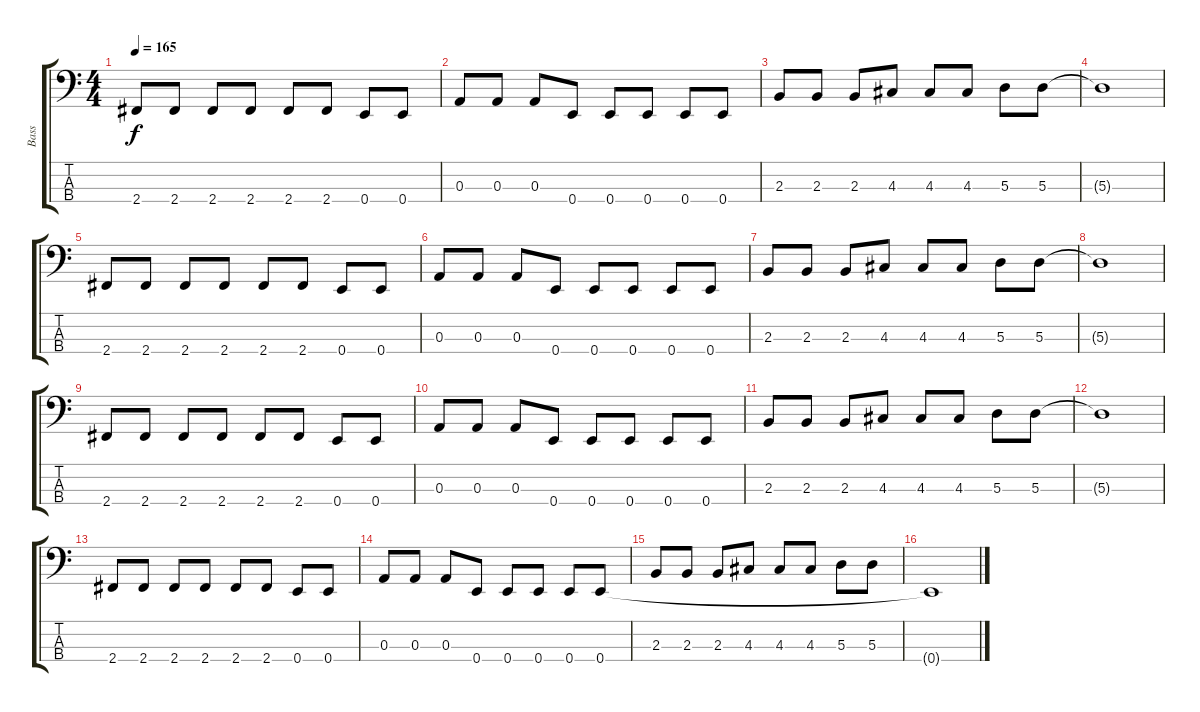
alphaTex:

\track ("Bass" "Bass") {instrument electricbasspick}
\staff {score tabs}
\tuning (G2 D2 A1 E1) {hide}
\ts (4 4)
\tempo 165
\clef f4
\ks c
2.4.8{dy f} 2.4.8 2.4.8 2.4.8 2.4.8 2.4.8 0.4.8 0.4.8 |
0.3.8 0.3.8 0.3.8 0.4.8 0.4.8 0.4.8 0.4.8 0.4.8 |
2.3.8 2.3.8 2.3.8 4.3.8 4.3.8 4.3.8 5.3.8 5.3.8 |
5.3{t}.1 |
2.4.8 2.4.8 2.4.8 2.4.8 2.4.8 2.4.8 0.4.8 0.4.8 |
0.3.8 0.3.8 0.3.8 0.4.8 0.4.8 0.4.8 0.4.8 0.4.8 |
2.3.8 2.3.8 2.3.8 4.3.8 4.3.8 4.3.8 5.3.8 5.3.8 |
5.3{t}.1 |
2.4.8 2.4.8 2.4.8 2.4.8 2.4.8 2.4.8 0.4.8 0.4.8 |
0.3.8 0.3.8 0.3.8 0.4.8 0.4.8 0.4.8 0.4.8 0.4.8 |
2.3.8 2.3.8 2.3.8 4.3.8 4.3.8 4.3.8 5.3.8 5.3.8 |
5.3{t}.1 |
2.4.8 2.4.8 2.4.8 2.4.8 2.4.8 2.4.8 0.4.8 0.4.8 |
0.3.8 0.3.8 0.3.8 0.4.8 0.4.8 0.4.8 0.4.8 0.4.8 |
2.3.8 2.3.8 2.3.8 4.3.8 4.3.8 4.3.8 5.3.8 5.3.8 |
0.4{t}.1
